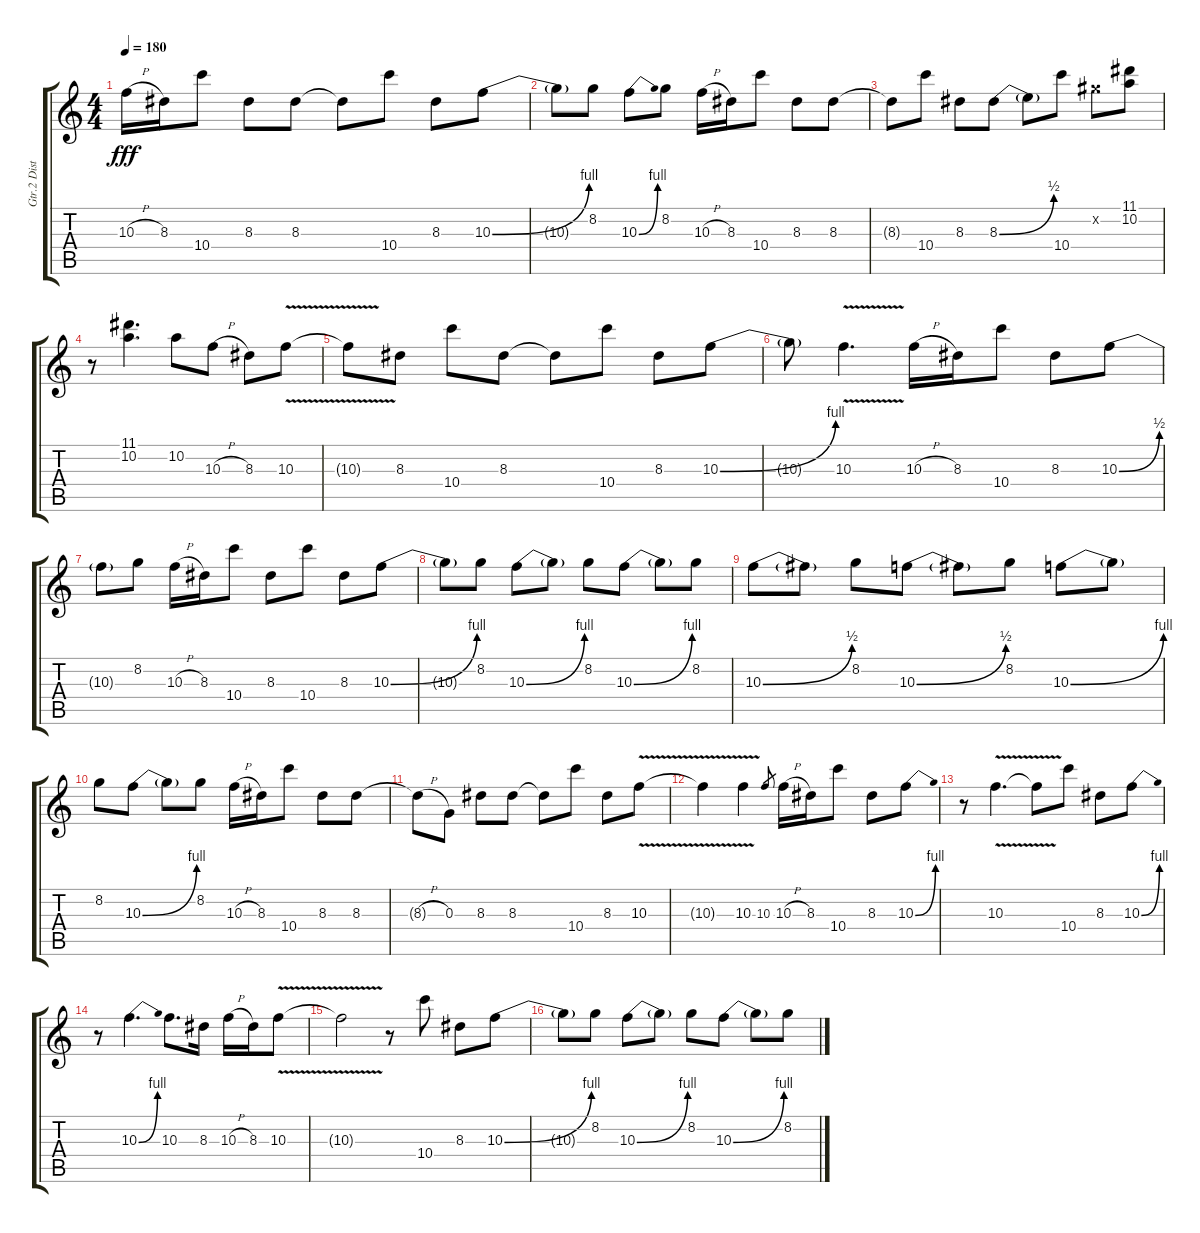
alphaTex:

\track ("Gtr.2 Distortion Gtr." "Gtr.2 Dist") {instrument distortionguitar}
\staff {score tabs}
\tuning (E4 B3 G3 D4 A3 E3) {hide}
\ts (4 4)
\tempo 180
\clef g2
\ks c
10.3{h}.16{dy fff} 8.3.16 10.4.8 8.3.8 8.3.8 8.3{t}.8 10.4.8 8.3.8 10.3{be (bend 0 0 60 4)}.8 |
10.3{t}.8 8.2.8 10.3{be (bend 0 0 60 4)}.8 8.2.8 10.3{h}.16 8.3.16 10.4.8 8.3.8 8.3.8 |
8.3{t}.8 10.4.8 8.3.8 8.3{be (bend 0 0 60 2)}.8 8.3{t}.8 10.4.8 9.2{x}.8 (11.1 10.2).8 |
r.8 (11.1 10.2).4{d} 10.2.8 10.3{h}.8 8.3.8 10.3{v}.8 |
10.3{v t}.8 8.3.8 10.4.8 8.3.8 8.3{t}.8 10.4.8 8.3.8 10.3{be (bend 0 0 60 4)}.8 |
10.3{t}.8 10.3{v}.4{d} 10.3{h}.16 8.3.16 10.4.8 8.3.8 10.3{be (bend 0 0 60 2)}.8 |
10.3{t}.8 8.2.8 10.3{h}.16 8.3.16 10.4.8 8.3.8 10.4.8 8.3.8 10.3{be (bend 0 0 60 4)}.8 |
10.3{t}.8 8.2.8 10.3{be (bend 0 0 60 4)}.8 10.3{t}.8 8.2.8 10.3{be (bend 0 0 60 4)}.8 10.3{t}.8 8.2.8 |
10.3{be (bend 0 0 60 2)}.8 10.3{t}.8 8.2.8 10.3{be (bend 0 0 60 2)}.8 10.3{t}.8 8.2.8 10.3{be (bend 0 0 60 4)}.8 10.3{t}.8 |
8.2.8 10.3{be (bend 0 0 60 4)}.8 10.3{t}.8 8.2.8 10.3{h}.16 8.3.16 10.4.8 8.3.8 8.3.8 |
8.3{h t}.8 0.3.8 8.3.8 8.3.8 8.3{t}.8 10.4.8 8.3.8 10.3{v}.8 |
10.3{v t}.4 10.3{v}.4 10.3.8{gr} 10.3{h}.16 8.3.16 10.4.8 8.3.8 10.3{be (bend 0 0 60 4)}.8 |
r.8 10.3{v}.4{d} 10.3{v t}.8 10.4.8 8.3.8 10.3{be (bend 0 0 60 4)}.8 |
r.8 10.3{be (bend 0 0 60 4)}.4{d} 10.3.8{d} 8.3.16 10.3{h}.16 8.3.16 10.3{v}.8 |
10.3{v t}.2 r.8 10.4.8 8.3.8 10.3{be (bend 0 0 60 4)}.8 |
10.3{t}.8 8.2.8 10.3{be (bend 0 0 60 4)}.8 10.3{t}.8 8.2.8 10.3{be (bend 0 0 60 4)}.8 10.3{t}.8 8.2.8
